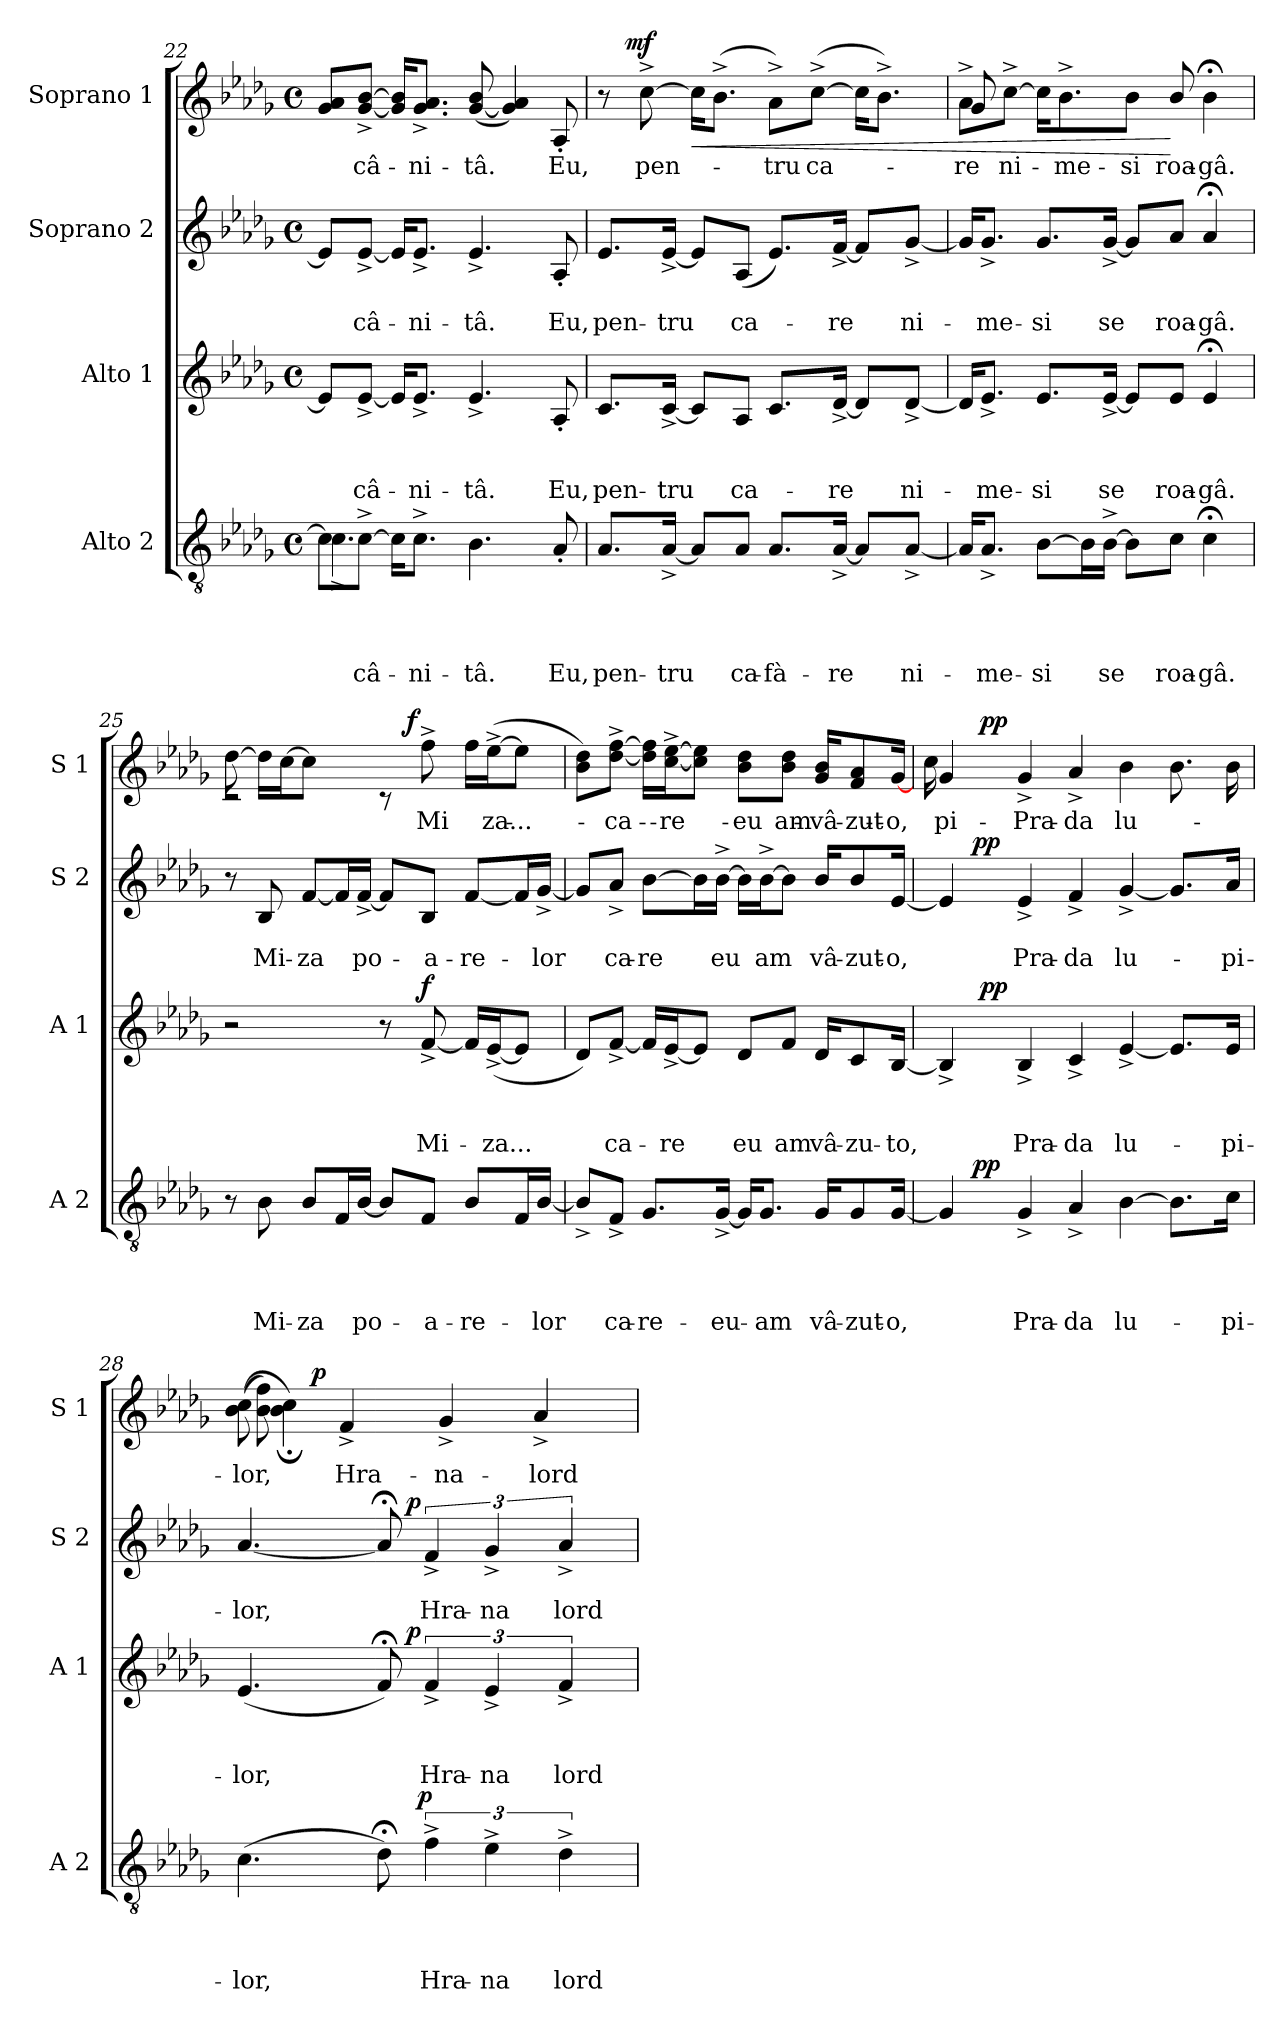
**kern	**text	**text	**text	**text	**dynam	**kern	**text	**text	**text	**dynam	**kern	**text	**text	**dynam	**kern	**text	**dynam
*part4	*part4	*part4	*part4	*part4	*part4	*part3	*part3	*part3	*part3	*part3	*part2	*part2	*part2	*part2	*part1	*part1	*part1
*staff4	*staff4	*staff4	*staff4	*staff4	*staff4	*staff3	*staff3	*staff3	*staff3	*staff3	*staff2	*staff2	*staff2	*staff2	*staff1	*staff1	*staff1
*I"Alto 2	*	*	*	*	*	*I"Alto 1	*	*	*	*	*I"Soprano 2	*	*	*	*I"Soprano 1	*	*
*I'A 2	*	*	*	*	*	*I'A 1	*	*	*	*	*I'S 2	*	*	*	*I'S 1	*	*
*clefGv2	*	*	*	*	*	*clefG2	*	*	*	*	*clefG2	*	*	*	*clefG2	*	*
*k[b-e-a-d-g-]	*	*	*	*	*	*k[b-e-a-d-g-]	*	*	*	*	*k[b-e-a-d-g-]	*	*	*	*k[b-e-a-d-g-]	*	*
*D-:	*	*	*	*	*	*D-:	*	*	*	*	*D-:	*	*	*	*D-:	*	*
*M4/4	*	*	*	*	*	*M4/4	*	*	*	*	*M4/4	*	*	*	*M4/4	*	*
*met(c)	*	*	*	*	*	*met(c)	*	*	*	*	*met(c)	*	*	*	*met(c)	*	*
=22	=22	=22	=22	=22	=22	=22	=22	=22	=22	=22	=22	=22	=22	=22	=22	=22	=22
*^	*	*	*	*	*	*	*	*	*	*	*	*	*	*	*	*	*
8c\L]	4.c^<\	.	.	.	.	.	8e-/L]	.	.	.	.	8e-/L]	.	.	.	8g-/ 8a-/L	.	.
!	!	!	!	!	!LO:LY:b	!	!	!	!	!LO:LY:b	!	!	!	!LO:LY:b	!	!	!LO:LY:b	!
[>8c^<\J	.	.	.	.	-câ-	.	[<8e-^</J	.	.	-câ-	.	[<8e-^</J	.	-câ-	.	[<8g-/^< [>8b-/^<J	-câ-	.
16c\KL]	.	.	.	.	.	.	16e-/KL]	.	.	.	.	16e-/KL]	.	.	.	16g-/] 16b-/]KL	.	.
!	!	!	!	!	!LO:LY:b	!	!	!	!	!LO:LY:b	!	!	!	!LO:LY:b	!	!	!LO:LY:b	!
8.c^<\J	.	.	.	.	-ni-	.	8.e-^</J	.	.	-ni-	.	8.e-^</J	.	-ni-	.	8.g-/^< 8.a-/^<J	-ni-	.
.	2ryy	.	.	.	.	.	.	.	.	.	.	.	.	.	.	.	.	.
!	!	!	!	!	!LO:LY:b	!	!	!	!	!LO:LY:b	!	!	!	!LO:LY:b	!	!	!LO:LY:b	!
4.B-\	.	.	.	.	-tâ.	.	4.e-^</	.	.	-tâ.	.	4.e-^</	.	-tâ.	.	([<8g-/ 8b-/	-tâ.	.
.	.	.	.	.	.	.	.	.	.	.	.	.	.	.	.	4g-/] 4a-/)	.	.
!	!	!	!	!	!LO:LY:b	!	!	!	!	!LO:LY:b	!	!	!	!LO:LY:b	!	!	!LO:LY:b	!
8ryy	8A-'>/	.	.	.	Eu,	.	8A-'</	.	.	Eu,	.	8A-'</	.	Eu,	.	8A-'</	Eu,	.
!!LO:PB:g=z
=23	=23	=23	=23	=23	=23	=23	=23	=23	=23	=23	=23	=23	=23	=23	=23	=23	=23	=23
!	!	!	!	!	!LO:LY:b	!	!	!	!	!LO:LY:b	!	!	!	!LO:LY:b	!	!	!	!
*v	*v	*	*	*	*	*	*	*	*	*	*	*	*	*	*	*^	*	*
8.A-/L	.	.	.	pen-	.	8.c/L	.	.	pen-	.	8.e-/L	.	pen-	.	8r	16.ryy	.	.
!	!	!	!	!	!	!	!	!	!	!	!	!	!	!	!	!	!	!LO:DY:a
.	.	.	.	.	.	.	.	.	.	.	.	.	.	.	.	2ryy	.	mf
!	!	!	!	!	!	!	!	!	!	!	!	!	!	!	!	!	!LO:LY:b	!
.	.	.	.	.	.	.	.	.	.	.	.	.	.	.	[>8cc^>\	.	pen-	.
!	!	!	!	!LO:LY:b	!	!	!	!	!LO:LY:b	!	!	!	!LO:LY:b	!	!	!	!	!
[<16A-^</Jk	.	.	.	-tru	.	[<16c^</Jk	.	.	-tru	.	[<16e-^</Jk	.	-tru	.	.	.	.	.
!	!	!	!	!	!	!	!	!	!	!	!	!	!	!	!	!	!	!LO:HP:b
8A-/L]	.	.	.	.	.	8c/L]	.	.	.	.	8e-/L]	.	.	.	16cc\KL]	.	.	<
.	.	.	.	.	.	.	.	.	.	.	.	.	.	.	(>8.b-^>\J	.	.	.
!	!	!	!	!LO:LY:b	!	!	!	!	!LO:LY:b	!	!	!	!LO:LY:b	!	!	!	!	!
8A-/J	.	.	.	ca-	.	8A-/J	.	.	ca-	.	(<8A-/J	.	ca-	.	.	.	.	.
!	!	!	!	!LO:LY:b:rj	!	!	!	!	!	!	!	!	!	!	!	!	!LO:LY:b	!
8.A-/L	.	.	.	-fà-	.	8.c/L	.	.	.	.	8.e-/L)	.	.	.	8a-^>\L)	.	-tru	.
.	.	.	.	.	.	.	.	.	.	.	.	.	.	.	.	4ryy	.	.
!	!	!	!	!	!	!	!	!	!	!	!	!	!	!	!	!	!LO:LY:b	!
.	.	.	.	.	.	.	.	.	.	.	.	.	.	.	(>[>8cc^>\J	.	ca-	.
!	!	!	!	!LO:LY:b	!	!	!	!	!LO:LY:b	!	!	!	!LO:LY:b	!	!	!	!	!
[<16A-^</Jk	.	.	.	-re	.	[<16d-^</Jk	.	.	-re	.	[<16f^</Jk	.	-re	.	.	.	.	.
8A-/L]	.	.	.	.	.	8d-/L]	.	.	.	.	8f/L]	.	.	.	16cc\KL]	.	.	.
.	.	.	.	.	.	.	.	.	.	.	.	.	.	.	8.b-^>\J)	.	.	.
.	.	.	.	.	.	.	.	.	.	.	.	.	.	.	.	8ryy	.	.
!	!	!	!	!LO:LY:b	!	!	!	!	!LO:LY:b	!	!	!	!LO:LY:b	!	!	!	!	!
[<8A-^</J	.	.	.	ni-	.	[<8d-^</J	.	.	ni-	.	[<8g-^</J	.	ni-	.	.	.	.	.
.	.	.	.	.	.	.	.	.	.	.	.	.	.	.	.	32ryy	.	.
=24	=24	=24	=24	=24	=24	=24	=24	=24	=24	=24	=24	=24	=24	=24	=24	=24	=24	=24
!	!	!	!	!	!	!	!	!	!	!	!	!	!	!	!	!	!LO:LY:b	!
16A-/KL]	.	.	.	.	.	16d-/KL]	.	.	.	.	16g-/KL]	.	.	.	8a-^<\L	8g-/	-re	.
!	!	!	!	!LO:LY:b	!	!	!	!	!LO:LY:b	!	!	!	!LO:LY:b	!	!	!	!	!
8.A-^</J	.	.	.	-me-	.	8.e-^</J	.	.	-me-	.	8.g-^</J	.	-me-	.	.	.	.	.
!	!	!	!	!	!	!	!	!	!	!	!	!	!	!	!	!	!LO:LY:b	!
.	.	.	.	.	.	.	.	.	.	.	.	.	.	.	[>8cc^<\J	4..ryy	ni-	.
!	!	!	!	!LO:LY:b	!	!	!	!	!LO:LY:b	!	!	!	!LO:LY:b	!	!	!	!	!
[>8B-\L	.	.	.	-si	.	8.e-/L	.	.	-si	.	8.g-/L	.	-si	.	16cc\KL]	.	.	.
!	!	!	!	!	!	!	!	!	!	!	!	!	!	!	!	!	!LO:LY:b	!
.	.	.	.	.	.	.	.	.	.	.	.	.	.	.	8.b-^<\	.	-me-	.
16B-\L]	.	.	.	.	.	.	.	.	.	.	.	.	.	.	.	.	.	.
!	!	!	!	!LO:LY:b	!	!	!	!	!LO:LY:b	!	!	!	!LO:LY:b	!	!	!	!	!
[>16B-^>\JJ	.	.	.	se	.	[<16e-^</Jk	.	.	se	.	[<16g-^</Jk	.	se	.	.	.	.	.
!	!	!	!	!	!	!	!	!	!	!	!	!	!	!	!	!	!LO:LY:b	!
8B-\L]	.	.	.	.	.	8e-/L]	.	.	.	.	8g-/L]	.	.	.	8b-\J	.	-si	.
.	.	.	.	.	.	.	.	.	.	.	.	.	.	.	.	4..ryy	.	.
!	!	!	!	!LO:LY:b	!	!	!	!	!LO:LY:b	!	!	!	!LO:LY:b	!	!	!	!LO:LY:b	!
8c\J	.	.	.	roa-	.	8e-/J	.	.	roa-	.	8a-/J	.	roa-	.	8b-/	.	roa-	[
!	!	!	!	!LO:LY:b:rj	!	!	!	!	!LO:LY:b:rj	!	!	!	!LO:LY:b:rj	!	!	!	!LO:LY:b:rj	!
4c;<\	.	.	.	-gâ.	.	4e-;/	.	.	-gâ.	.	4a-;/	.	-gâ.	.	4b-;\	.	-gâ.	.
=25	=25	=25	=25	=25	=25	=25	=25	=25	=25	=25	=25	=25	=25	=25	=25	=25	=25	=25
*	*	*	*	*	*	*	*	*	*	*	*	*	*	*	*	*^	*	*
8r	.	.	.	.	.	2r	.	.	.	.	8r	.	.	.	2ryy	2rc	[<8dd-\	.	.
!	!	!	!	!LO:LY:b	!	!	!	!	!	!	!	!	!LO:LY:b	!	!	!	!	!	!
8B-\	.	.	.	Mi-	.	.	.	.	.	.	8B-/	.	Mi-	.	.	.	16dd-\LL]	.	.
.	.	.	.	.	.	.	.	.	.	.	.	.	.	.	.	.	[<16cc\J	.	.
!	!	!	!	!LO:LY:b	!	!	!	!	!	!	!	!	!LO:LY:b	!	!	!	!	!	!
8B-/L	.	.	.	-za	.	.	.	.	.	.	[<8f/L	.	-za	.	.	.	8cc\J]	.	.
16F/L	.	.	.	.	.	.	.	.	.	.	16f/L]	.	.	.	.	.	4.ryy	.	.
!	!	!	!	!LO:LY:b	!	!	!	!	!	!	!	!	!LO:LY:b	!	!	!	!	!	!
[<16B-/JJ	.	.	.	po-	.	.	.	.	.	.	[<16f^</JJ	.	po-	.	.	.	.	.	.
8B-/L]	.	.	.	.	.	8r	.	.	.	.	8f/L]	.	.	.	16.ryy	8rc	.	.	.
!	!	!	!	!	!	!	!	!	!	!	!	!	!	!	!	!	!	!	!LO:DY:a
.	.	.	.	.	.	.	.	.	.	.	.	.	.	.	4ryy	.	.	.	f
!	!	!	!	!LO:LY:b	!	!	!	!	!LO:LY:b	!LO:DY:a	!	!	!LO:LY:b	!	!	!	!	!LO:LY:b	!
8F/J	.	.	.	-a-	.	[<8f^</	.	.	Mi-	f	8B-/J	.	-a-	.	.	8ff^<\	.	Mi-	.
!	!	!	!	!LO:LY:b	!	!	!	!	!	!	!	!	!LO:LY:b	!	!	!	!	!	!
8B-/L	.	.	.	-re-	.	16f/LL]	.	.	.	.	[<8f/L	.	-re-	.	.	4ryy	16ff\LL	.	.
!	!	!	!	!	!	!	!	!	!LO:LY:b	!	!	!	!	!	!	!	!	!LO:LY:b	!
.	.	.	.	.	.	(<[<16e-^</J	.	.	-za...	.	.	.	.	.	.	.	(>[>16ee-^>\J	-za...	.
.	.	.	.	.	.	.	.	.	.	.	.	.	.	.	8ryy	.	.	.	.
16F/L	.	.	.	.	.	8e-/J]	.	.	.	.	16f/L]	.	.	.	.	.	8ee-\J]	.	.
!	!	!	!	!LO:LY:b	!	!	!	!	!	!	!	!	!LO:LY:b	!	!	!	!	!	!
[<16B-/JJ	.	.	.	-lor	.	.	.	.	.	.	[<16g-^</JJ	.	-lor	.	.	.	.	.	.
.	.	.	.	.	.	.	.	.	.	.	.	.	.	.	32ryy	.	.	.	.
*	*	*	*	*	*	*	*	*	*	*	*	*	*	*	*v	*v	*v	*	*
!!LO:LB:g=z
=26	=26	=26	=26	=26	=26	=26	=26	=26	=26	=26	=26	=26	=26	=26	=26	=26	=26
8B-^</L]	.	.	.	.	.	8d-/L)	.	.	.	.	8g-/L]	.	.	.	8b-\ 8dd-\L)	.	.
!	!	!	!	!LO:LY:b	!	!	!	!	!LO:LY:b	!	!	!	!LO:LY:b	!	!	!LO:LY:b	!
8F^</J	.	.	.	ca-	.	[<8f^</J	.	.	ca-	.	8a-^</J	.	ca-	.	[<8dd-\^> [>8ff\^>J	ca-	.
!	!	!	!	!LO:LY:b:rj	!	!	!	!	!	!	!	!	!LO:LY:b	!	!	!	!
8.G-/L	.	.	.	-re-	.	16f/LL]	.	.	.	.	[>8b-\L	.	-re	.	16dd-\] 16ff\]LL	.	.
!	!	!	!	!	!	!	!	!	!LO:LY:b	!	!	!	!	!	!	!LO:LY:b	!
.	.	.	.	.	.	[<16e-^</J	.	.	-re	.	.	.	.	.	[<16cc\^> [>16ee-\^>J	-re	.
.	.	.	.	.	.	8e-/J]	.	.	.	.	16b-\L]	.	.	.	8cc\] 8ee-\]J	.	.
!	!	!	!	!LO:LY:b	!	!	!	!	!	!	!	!	!LO:LY:b	!	!	!	!
[<16G-^</Jk	.	.	.	-eu-	.	.	.	.	.	.	[>16b-^>\JJ	.	eu	.	.	.	.
!	!	!	!	!	!	!	!	!	!LO:LY:b	!	!	!	!	!	!	!LO:LY:b	!
16G-/KL]	.	.	.	.	.	8d-/L	.	.	eu	.	16b-\LL]	.	.	.	8b-\ 8dd-\L	eu	.
!	!	!	!	!LO:LY:b	!	!	!	!	!	!	!	!	!LO:LY:b	!	!	!	!
8.G-/J	.	.	.	-am	.	.	.	.	.	.	[>16b-^>\J	.	am	.	.	.	.
!	!	!	!	!	!	!	!	!	!LO:LY:b	!	!	!	!	!	!	!LO:LY:b	!
.	.	.	.	.	.	8f/J	.	.	am	.	8b-\J]	.	.	.	8b-\ 8dd-\J	am	.
!	!	!	!	!LO:LY:b	!	!	!	!	!LO:LY:b	!	!	!	!LO:LY:b	!	!	!LO:LY:b	!
16G-/KL	.	.	.	vâ-	.	16d-/KL	.	.	vâ-	.	16b-/KL	.	vâ-	.	16g-/ 16b-/KL	vâ-	.
!	!	!	!	!LO:LY:b	!	!	!	!	!LO:LY:b	!	!	!	!LO:LY:b	!	!	!LO:LY:b	!
8G-/	.	.	.	-zut-	.	8c/	.	.	-zu-	.	8b-/	.	-zut-	.	8f/ 8a-/	-zut-	.
!	!	!	!	!LO:LY:b:rj	!	!	!	!	!LO:LY:b:rj	!	!	!	!LO:LY:b:rj	!	!	!LO:LY:b:rj	!
[<16G-/Jk	.	.	.	-o,	.	[<16B-/Jk	.	.	-to,	.	[<16e-/Jk	.	-o,	.	[<16g-/Jk	-o,	.
=27	=27	=27	=27	=27	=27	=27	=27	=27	=27	=27	=27	=27	=27	=27	=27	=27	=27
*	*	*	*	*	*	*	*	*	*	*	*	*	*	*	*^	*	*
*	*	*	*	*	*	*	*	*	*	*	*	*	*	*	*	*^	*	*
!	!	!	!	!	!	!	!	!	!	!	!	!	!	!	!	!	!	!LO:LY:b	!
*^	*	*	*	*	*	*^	*	*	*	*	*^	*	*	*	*	*	*	*	*
4G-/]	12ryy	.	.	.	.	.	4B-^</]	16.ryy	.	.	.	.	4e-/]	12ryy	.	.	.	16.ryy	4g-/	16cc\	-pi-	.
.	.	.	.	.	.	.	.	.	.	.	.	.	.	.	.	.	.	.	.	2...ryy	.	.
!	!	!	!	!	!	!LO:DY:a	!	!	!	!	!	!	!	!	!	!	!LO:DY:a	!	!	!	!	!
.	3%2ryy	.	.	.	.	pp	.	.	.	.	.	.	.	3%2ryy	.	.	pp	.	.	.	.	.
!	!	!	!	!	!	!	!	!	!	!	!	!LO:DY:a	!	!	!	!	!	!	!	!	!	!LO:DY:a
.	.	.	.	.	.	.	.	1ryy	.	.	.	pp	.	.	.	.	.	1ryy	.	.	.	pp
!	!	!	!	!	!LO:LY:b	!	!	!	!	!	!LO:LY:b	!	!	!	!	!LO:LY:b	!	!	!	!	!LO:LY:b	!
4G-^</	.	.	.	.	Pra-	.	4B-^</	.	.	.	Pra-	.	4e-^</	.	.	Pra-	.	.	4g-^>/	.	Pra-	.
!	!	!	!	!	!LO:LY:b:rj	!	!	!	!	!	!LO:LY:b:rj	!	!	!	!	!LO:LY:b:rj	!	!	!	!	!LO:LY:b:rj	!
4A-<^</	.	.	.	.	-da	.	4c<^</	.	.	.	-da	.	4f<^</	.	.	-da	.	.	4a->^>/	.	-da	.
!	!	!	!	!	!LO:LY:b	!	!	!	!	!	!LO:LY:b	!	!	!	!	!LO:LY:b	!	!	!	!	!LO:LY:b	!
[>4B-\	6.ryy	.	.	.	lu-	.	[<4e-^</	.	.	.	lu-	.	[<4g-^</	6.ryy	.	lu-	.	.	4b-\	.	lu-	.
8.B-\L]	4ryy	.	.	.	.	.	8.e-/L]	.	.	.	.	.	8.g-/L]	4ryy	.	.	.	.	4ryy	8.b-\	.	.
.	.	.	.	.	.	.	.	8ryy	.	.	.	.	.	.	.	.	.	8ryy	.	.	.	.
!	!	!	!	!	!LO:LY:b	!	!	!	!	!	!LO:LY:b	!	!	!	!	!LO:LY:b	!	!	!	!	!	!
16c\Jk	.	.	.	.	-pi-	.	16e-/Jk	.	.	.	-pi-	.	16a-/Jk	.	.	-pi-	.	.	.	16b-\	.	.
.	.	.	.	.	.	.	.	32ryy	.	.	.	.	.	.	.	.	.	32ryy	.	.	.	.
*	*	*	*	*	*	*	*	*	*	*	*	*	*	*	*	*	*	*v	*v	*v	*	*
=28	=28	=28	=28	=28	=28	=28	=28	=28	=28	=28	=28	=28	=28	=28	=28	=28	=28	=28	=28	=28
!	!	!	!	!	!LO:LY:b	!	!	!	!	!	!LO:LY:b	!	!	!	!	!LO:LY:b	!	!	!LO:LY:b	!
*	*	*	*	*	*	*	*	*	*	*	*	*	*	*	*	*	*	*^	*	*
*	*	*	*	*	*	*	*	*	*	*	*	*	*	*	*	*	*	*	*^	*	*
*	*	*	*	*	*	*	*	*	*	*	*	*	*	*	*	*	*	*	*	*^	*	*
(>4.c\	3ryy	.	.	.	-lor,	.	(<4.e-/	4...ryy	.	.	-lor,	.	[<4.a-/	4...ryy	.	-lor,	.	8..ryy	((>8b-\ [>8cc\	8ryy	32ryy	-lor,	.
.	.	.	.	.	.	.	.	.	.	.	.	.	.	.	.	.	.	.	.	.	4ryy	.	.
.	.	.	.	.	.	.	.	.	.	.	.	.	.	.	.	.	.	.	4b-\; 4cc\];)	8b-\ 8ff\)	.	.	.
!	!	!	!	!	!	!	!	!	!	!	!	!	!	!	!	!	!	!	!	!	!	!	!LO:DY:a
.	.	.	.	.	.	.	.	.	.	.	.	.	.	.	.	.	.	2ryy	.	.	.	.	p
.	.	.	.	.	.	.	.	.	.	.	.	.	.	.	.	.	.	.	.	4ryy	.	.	.
!	!	!	!	!	!	!	!	!	!	!	!	!	!	!	!	!	!	!	!	!	!	!LO:LY:b	!
.	.	.	.	.	.	.	.	.	.	.	.	.	.	.	.	.	.	.	.	.	4f^</	Hra-	.
.	12...ryy	.	.	.	.	.	.	.	.	.	.	.	.	.	.	.	.	.	.	.	.	.	.
8d-;<\)	.	.	.	.	.	.	8f;/)	.	.	.	.	.	8a-;/]	.	.	.	.	.	2ryy	.	.	.	.
!	!	!	!	!	!	!	!	!	!	!	!	!LO:DY:a	!	!	!	!	!LO:DY:a	!	!	!	!	!	!
.	.	.	.	.	.	.	.	2ryy	.	.	.	p	.	2ryy	.	.	p	.	.	.	.	.	.
!	!	!	!	!	!	!LO:DY:a	!	!	!	!	!	!	!	!	!	!	!	!	!	!	!	!	!
.	3ryy	.	.	.	.	p	.	.	.	.	.	.	.	.	.	.	.	.	.	.	.	.	.
!	!	!	!	!	!LO:LY:b	!	!	!	!	!	!LO:LY:b	!	!	!	!	!LO:LY:b	!	!	!	!	!	!	!
6f^>\	.	.	.	.	Hra-	.	6f^</	.	.	.	Hra-	.	6f^</	.	.	Hra-	.	.	.	32ryy	.	.	.
!	!	!	!	!	!	!	!	!	!	!	!	!	!	!	!	!	!	!	!	!	!	!LO:LY:b:rj	!
.	.	.	.	.	.	.	.	.	.	.	.	.	.	.	.	.	.	.	.	4g-<^</	16.ryy	na	.
.	.	.	.	.	.	.	.	.	.	.	.	.	.	.	.	.	.	.	.	.	8ryy	.	.
!	!	!	!	!	!LO:LY:b:rj	!	!	!	!	!	!LO:LY:b:rj	!	!	!	!	!LO:LY:b:rj	!	!	!	!	!	!	!
6e-^>\	.	.	.	.	-na	.	6e-^</	.	.	.	-na	.	6g-^</	.	.	-na	.	.	.	.	.	.	.
.	.	.	.	.	.	.	.	.	.	.	.	.	.	.	.	.	.	4ryy	.	.	.	.	.
.	.	.	.	.	.	.	.	.	.	.	.	.	.	.	.	.	.	.	.	.	32ryy	.	.
!	!	!	!	!	!	!	!	!	!	!	!	!	!	!	!	!	!	!	!	!	!	!LO:LY:b	!
.	.	.	.	.	.	.	.	.	.	.	.	.	.	.	.	.	.	.	.	16.ryy	4a-^</	-lord	.
.	6ryy	.	.	.	.	.	.	.	.	.	.	.	.	.	.	.	.	.	.	.	.	.	.
!	!	!	!	!	!LO:LY:b	!	!	!	!	!	!LO:LY:b	!	!	!	!	!LO:LY:b	!	!	!	!	!	!	!
6d-^>\	.	.	.	.	lord	.	6f^</	.	.	.	lord	.	6a-^</	.	.	lord	.	.	.	.	.	.	.
.	.	.	.	.	.	.	.	.	.	.	.	.	.	.	.	.	.	.	8ryy	8ryy	.	.	.
.	.	.	.	.	.	.	.	16ryy	.	.	.	.	.	16ryy	.	.	.	16ryy	.	.	.	.	.
.	96ryy	.	.	.	.	.	.	.	.	.	.	.	.	.	.	.	.	.	.	.	.	.	.
32ryy	32ryy	.	.	.	.	.	32ryy	.	.	.	.	.	32ryy	.	.	.	.	.	32ryy	32ryy	.	.	.
*v	*v	*	*	*	*	*	*	*	*	*	*	*	*v	*v	*	*	*	*v	*v	*v	*v	*	*
*	*	*	*	*	*	*v	*v	*	*	*	*	*	*	*	*	*	*	*
=	=	=	=	=	=	=	=	=	=	=	=	=	=	=	=	=	=
*-	*-	*-	*-	*-	*-	*-	*-	*-	*-	*-	*-	*-	*-	*-	*-	*-	*-
